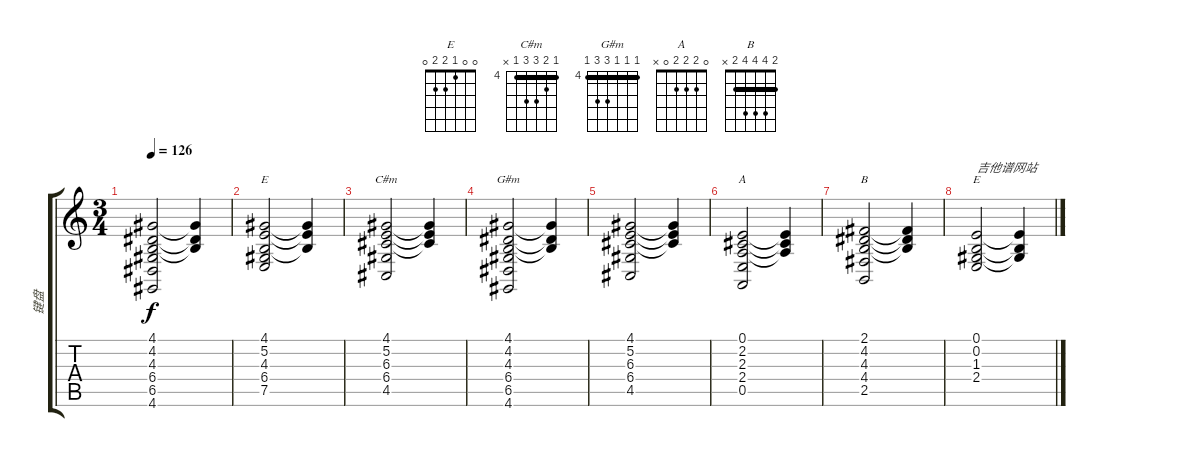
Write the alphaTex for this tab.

\track ("键盘" "键盘") {instrument synthstrings2}
\staff {score tabs}
\tuning (E4 B3 G3 D3 A2 E2) {hide}
\chord ("E" 4 5 4 6 7 x) {firstfret 4 barre 4}
\chord ("C#m" 4 5 6 6 4 x) {firstfret 4 barre 4}
\chord ("G#m" 4 4 4 6 6 4) {firstfret 4 barre 4}
\chord ("A" 0 2 2 2 0 x)
\chord ("B" 2 4 4 4 2 x) {barre 2}
\chord ("E" 0 0 1 2 2 0)
\ts (3 4)
\tempo 126
\clef g2
\ks c
(4.1 4.2 4.3 6.4 6.5 4.6).2{dy f} (4.1{t} 4.2{t} 4.3{t}).4 |
(4.1 5.2 4.3 6.4 7.5).2{ch "E"} (4.1{t} 5.2{t} 4.3{t}).4 |
(4.1 5.2 6.3 6.4 4.5).2{ch "C#m"} (4.1{t} 5.2{t} 6.3{t}).4 |
(4.1 4.2 4.3 6.4 6.5 4.6).2{ch "G#m"} (4.1{t} 4.2{t} 4.3{t}).4 |
(4.1 5.2 6.3 6.4 4.5).2 (4.1{t} 5.2{t} 6.3{t}).4 |
(0.1 2.2 2.3 2.4 0.5).2{ch "A"} (0.1{t} 2.2{t} 2.3{t}).4 |
(2.1 4.2 4.3 4.4 2.5).2{ch "B"} (2.1{t} 4.2{t} 4.3{t}).4 |
(0.1 0.2 1.3 2.4).2{ch "E" txt "吉他谱网站"} (0.1{t} 0.2{t} 1.3{t}).4
